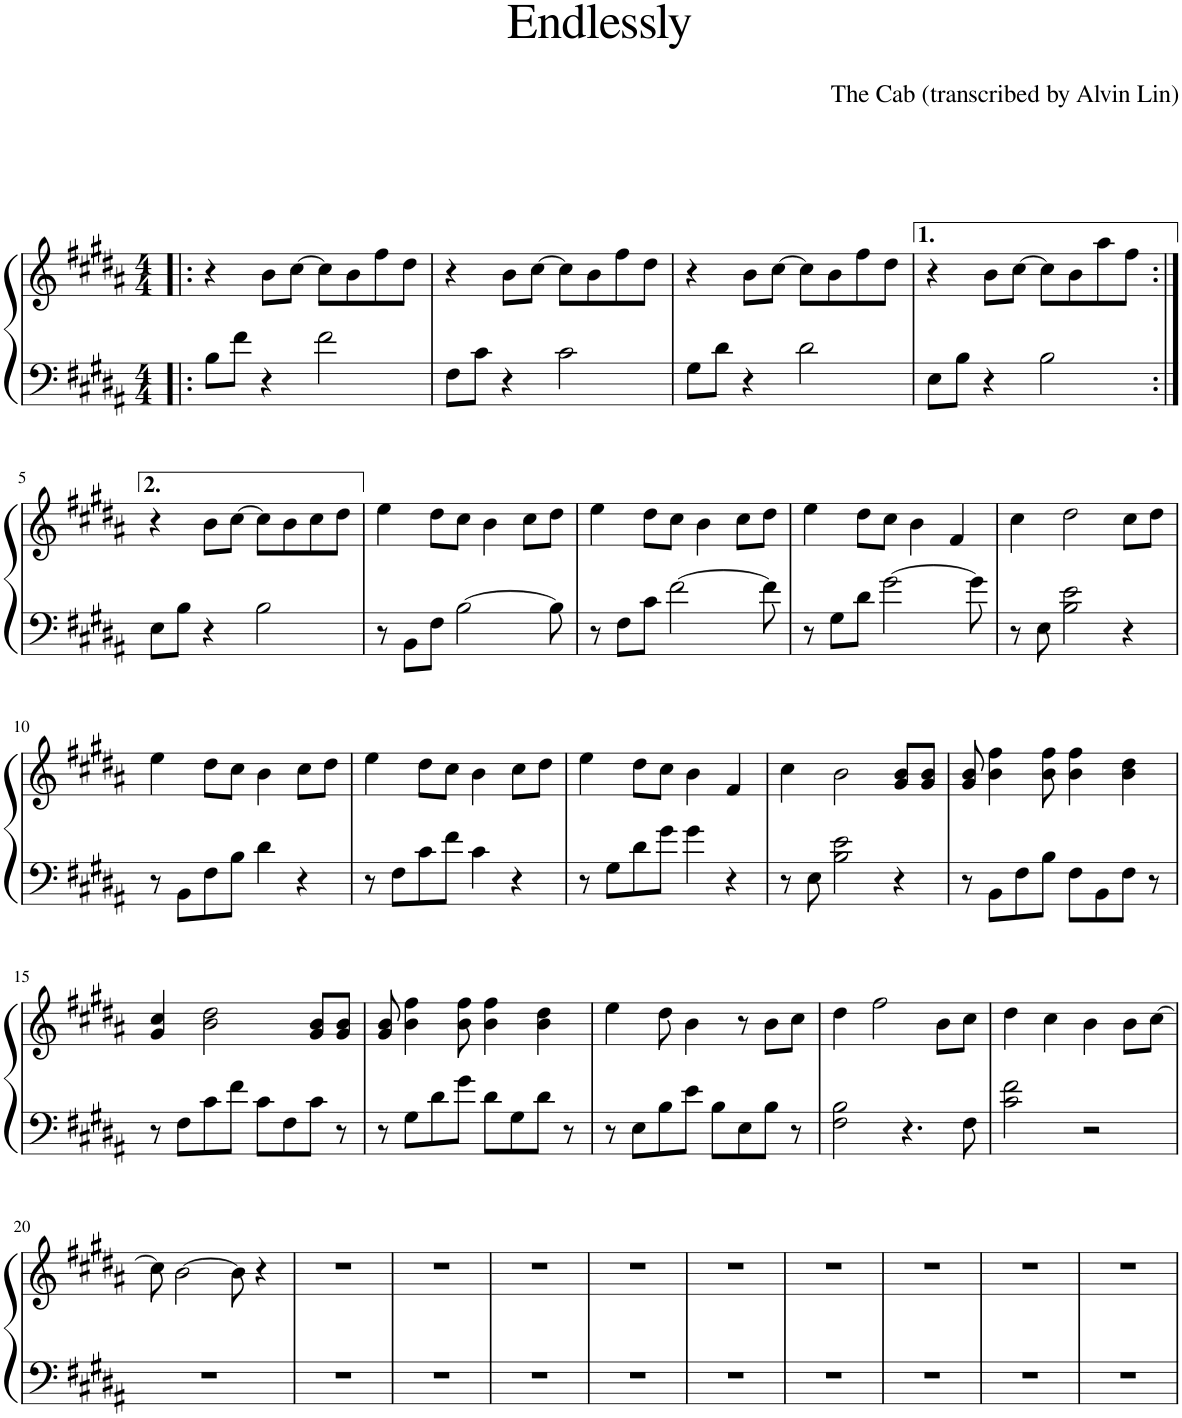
**kern	**kern
*part1	*part1
*staff2	*staff1
*I"Piano	*
*I'Pno.	*
*clefF4	*clefG2
*k[f#c#g#d#a#]	*k[f#c#g#d#a#]
*M4/4	*M4/4
=1!|:	=1!|:
8B\L	4r
8f#\J	.
4r	8b\L
.	[8cc#\J
2f#\	8cc#\L]
.	8b\
.	8ff#\
.	8dd#\J
=2	=2
8F#\L	4r
8c#\J	.
4r	8b\L
.	[8cc#\J
2c#\	8cc#\L]
.	8b\
.	8ff#\
.	8dd#\J
=3	=3
8G#\L	4r
8d#\J	.
4r	8b\L
.	[8cc#\J
2d#\	8cc#\L]
.	8b\
.	8ff#\
.	8dd#\J
=4	=4
8E\L	4r
8B\J	.
4r	8b\L
.	[8cc#\J
2B\	8cc#\L]
.	8b\
.	8aa#\
.	8ff#\J
!!LO:LB:g=z
=5:|!	=5:|!
8E\L	4r
8B\J	.
4r	8b\L
.	[8cc#\J
2B\	8cc#\L]
.	8b\
.	8cc#\
.	8dd#\J
=6	=6
8r	4ee\
8BB\L	.
8F#\J	8dd#\L
[2B\	8cc#\J
.	4b\
.	8cc#\L
8B\]	8dd#\J
=7	=7
8r	4ee\
8F#\L	.
8c#\J	8dd#\L
[2f#\	8cc#\J
.	4b\
.	8cc#\L
8f#\]	8dd#\J
=8	=8
8r	4ee\
8G#\L	.
8d#\J	8dd#\L
[2g#\	8cc#\J
.	4b\
.	4f#/
8g#\]	.
=9	=9
8r	4cc#\
8E\	.
2B\ 2e\	2dd#\
4r	8cc#\L
.	8dd#\J
!!LO:LB:g=z
=10	=10
8r	4ee\
8BB\L	.
8F#\	8dd#\L
8B\J	8cc#\J
4d#\	4b\
4r	8cc#\L
.	8dd#\J
=11	=11
8r	4ee\
8F#\L	.
8c#\	8dd#\L
8f#\J	8cc#\J
4c#\	4b\
4r	8cc#\L
.	8dd#\J
=12	=12
8r	4ee\
8G#\L	.
8d#\	8dd#\L
8g#\J	8cc#\J
4g#\	4b\
4r	4f#/
=13	=13
8r	4cc#\
8E\	.
2B\ 2e\	2b\
4r	8g#/ 8b/L
.	8g#/ 8b/J
=14	=14
8r	8g#/ 8b/
8BB\L	4b\ 4ff#\
8F#\	.
8B\J	8b\ 8ff#\
8F#\L	4b\ 4ff#\
8BB\	.
8F#\J	4b\ 4dd#\
8r	.
!!LO:LB:g=z
=15	=15
8r	4g#/ 4cc#/
8F#\L	.
8c#\	2b\ 2dd#\
8f#\J	.
8c#\L	.
8F#\	.
8c#\J	8g#/ 8b/L
8r	8g#/ 8b/J
=16	=16
8r	8g#/ 8b/
8G#\L	4b\ 4ff#\
8d#\	.
8g#\J	8b\ 8ff#\
8d#\L	4b\ 4ff#\
8G#\	.
8d#\J	4b\ 4dd#\
8r	.
=17	=17
8r	4ee\
8E\L	.
8B\	8dd#\
8e\J	4b\
8B\L	.
8E\	8r
8B\J	8b\L
8r	8cc#\J
=18	=18
2F#\ 2B\	4dd#\
.	2ff#\
4.r	.
.	8b\L
8F#\	8cc#\J
=19	=19
2c#\ 2f#\	4dd#\
.	4cc#\
2r	4b\
.	8b\L
.	[8cc#\J
!!LO:LB:g=z
=20	=20
1r	8cc#\]
.	[2b\
.	8b\]
.	4r
=21	=21
1r	1r
=22	=22
1r	1r
=23	=23
1r	1r
=24	=24
1r	1r
=25	=25
1r	1r
=26	=26
1r	1r
=27	=27
1r	1r
=28	=28
1r	1r
=29	=29
1r	1r
=	=
*-	*-
